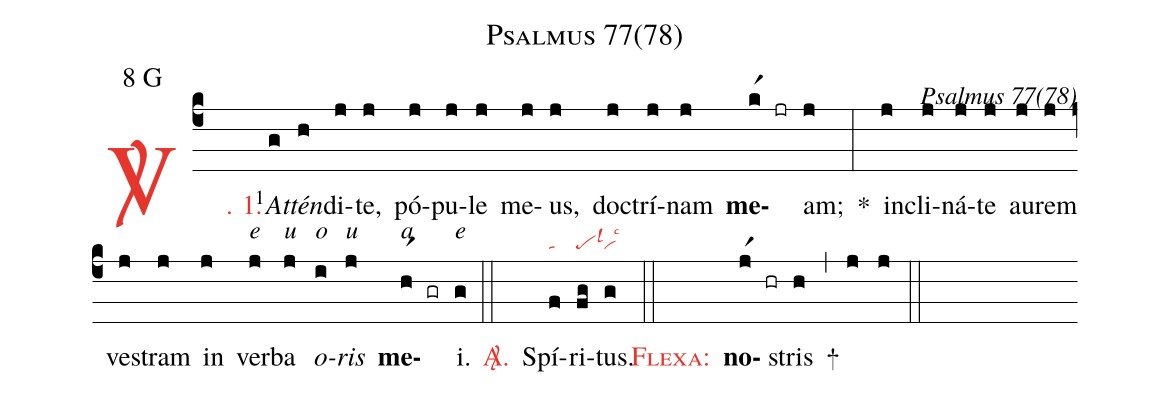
name: Psalmus 77(78);
mode: 8;
mode-differentia: G;
commentary: Psalmus 77(78);
nabc-lines: 1;
%%
(c4)

<c><sp>V/</sp>. 1.</c>() <v>\VSup{1}</v><i>At</i>(g)<i>tén</i>(h)di(j)te,(j) pó(j)pu(j)le(j) me(j)us,(j) doc(j)trí(j)nam(j) <b>me</b>(kr1 jr)am;(j) *(:) in(j)cli(j)ná(j)te(j) au(j)rem(j) ve(j)stram(j) in(j) ver<alt>e</alt>(j)ba<alt>u</alt>(j) <i>o</i><alt>o</alt>(i)<i>ris</i><alt>u</alt>(j) <b>me</b><alt>a</alt>(hr1 gr)i.<alt>e</alt>(g)

(::)

<nlba><c><sp>A/</sp>.</c>() Spí</nlba>(f|ta)ri(fg|pelsl3)tus.(g|vilsc3)

(::)

<nlba><c><sc>Flexa:</sc></c>() <b>no</b></nlba>(jr1 hr)stris(h) +(,) (j) (j)

(::)
